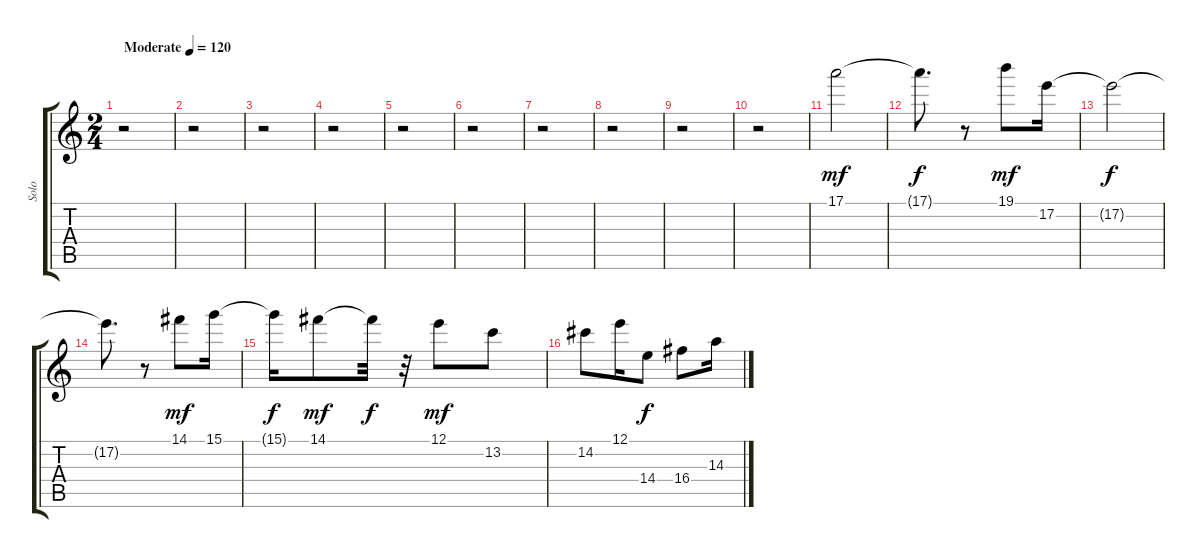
\track ("Solo" "Solo") {instrument overdrivenguitar}
\staff {score tabs}
\tuning (E4 B3 G3 D3 A2 E2) {hide}
\ts (2 4)
\tempo (120 "Moderate")
\clef g2
\ks c
r.2{dy mf instrument overdrivenguitar} |
r.2 |
r.2 |
r.2 |
r.2 |
r.2 |
r.2 |
r.2 |
r.2 |
r.2 |
17.1.2 |
17.1{t}.8{d dy f} r.8 19.1.8{dy mf} 17.2.16 |
17.2{t}.2{dy f} |
17.2{t}.8{d} r.8 14.1.8{dy mf} 15.1.16 |
15.1{t}.16{dy f} 14.1.8{dy mf} 14.1{t}.32{dy f} r.32 12.1.8{dy mf} 13.2.8 |
14.2.8 12.1.16 14.4.8{dy f} 16.4.8 14.3.16
